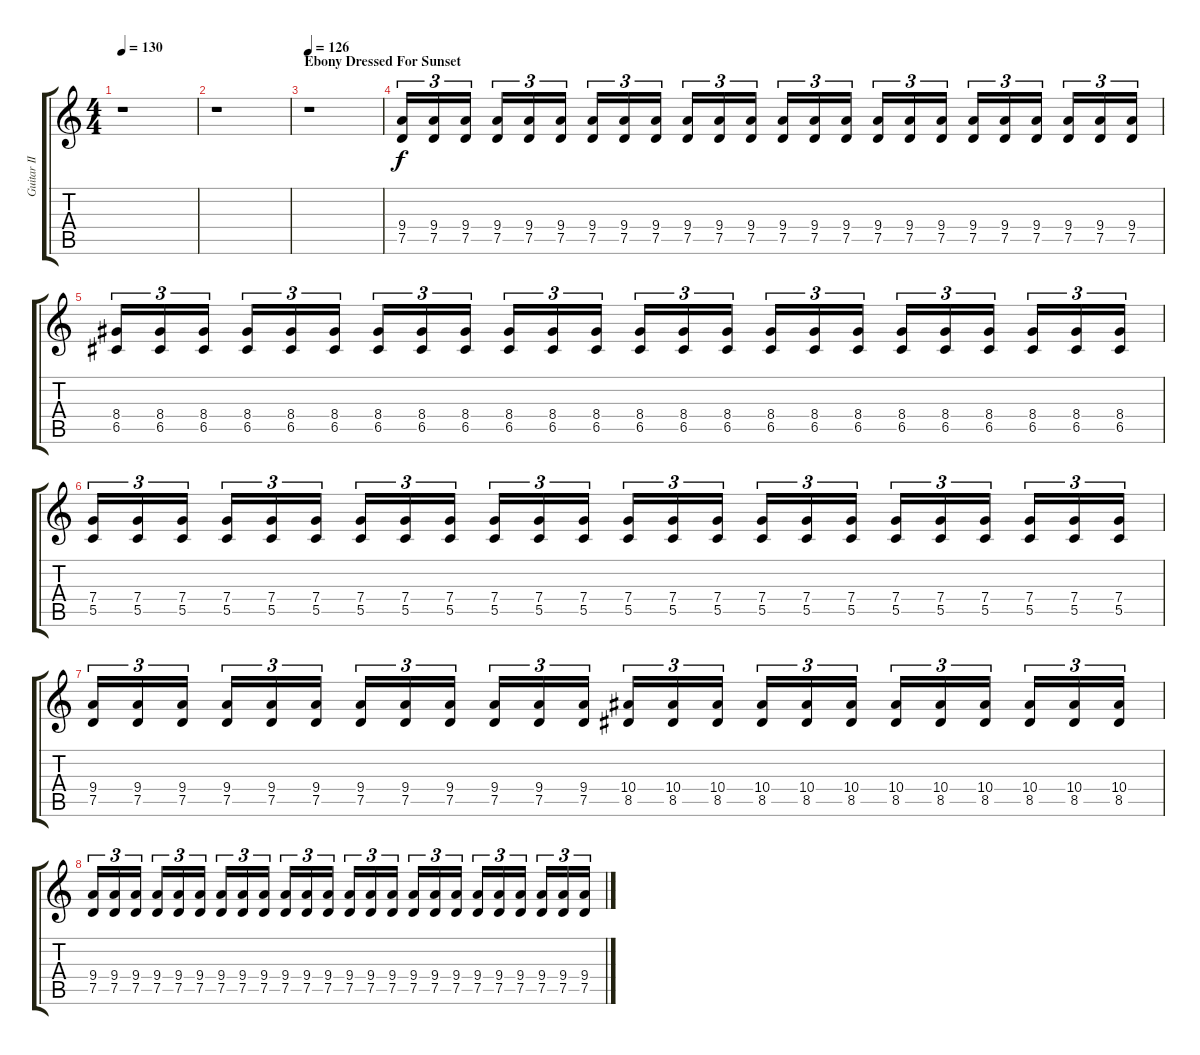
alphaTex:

\track ("Guitar II" "Guitar II") {instrument distortionguitar}
\staff {score tabs}
\tuning (D4 A3 F3 C3 G2 D2) {hide}
\ts (4 4)
\tempo 130
\clef g2
\ks c
r.1{dy f} |
r.1 |
\section ("" "Ebony Dressed For Sunset")
\tempo 126
r.1 |
(9.4 7.5).16{tu (3 2)} (9.4 7.5).16{tu (3 2)} (9.4 7.5).16{tu (3 2)} (9.4 7.5).16{tu (3 2)} (9.4 7.5).16{tu (3 2)} (9.4 7.5).16{tu (3 2)} (9.4 7.5).16{tu (3 2)} (9.4 7.5).16{tu (3 2)} (9.4 7.5).16{tu (3 2)} (9.4 7.5).16{tu (3 2)} (9.4 7.5).16{tu (3 2)} (9.4 7.5).16{tu (3 2)} (9.4 7.5).16{tu (3 2)} (9.4 7.5).16{tu (3 2)} (9.4 7.5).16{tu (3 2)} (9.4 7.5).16{tu (3 2)} (9.4 7.5).16{tu (3 2)} (9.4 7.5).16{tu (3 2)} (9.4 7.5).16{tu (3 2)} (9.4 7.5).16{tu (3 2)} (9.4 7.5).16{tu (3 2)} (9.4 7.5).16{tu (3 2)} (9.4 7.5).16{tu (3 2)} (9.4 7.5).16{tu (3 2)} |
(8.4 6.5).16{tu (3 2)} (8.4 6.5).16{tu (3 2)} (8.4 6.5).16{tu (3 2)} (8.4 6.5).16{tu (3 2)} (8.4 6.5).16{tu (3 2)} (8.4 6.5).16{tu (3 2)} (8.4 6.5).16{tu (3 2)} (8.4 6.5).16{tu (3 2)} (8.4 6.5).16{tu (3 2)} (8.4 6.5).16{tu (3 2)} (8.4 6.5).16{tu (3 2)} (8.4 6.5).16{tu (3 2)} (8.4 6.5).16{tu (3 2)} (8.4 6.5).16{tu (3 2)} (8.4 6.5).16{tu (3 2)} (8.4 6.5).16{tu (3 2)} (8.4 6.5).16{tu (3 2)} (8.4 6.5).16{tu (3 2)} (8.4 6.5).16{tu (3 2)} (8.4 6.5).16{tu (3 2)} (8.4 6.5).16{tu (3 2)} (8.4 6.5).16{tu (3 2)} (8.4 6.5).16{tu (3 2)} (8.4 6.5).16{tu (3 2)} |
(7.4 5.5).16{tu (3 2)} (7.4 5.5).16{tu (3 2)} (7.4 5.5).16{tu (3 2)} (7.4 5.5).16{tu (3 2)} (7.4 5.5).16{tu (3 2)} (7.4 5.5).16{tu (3 2)} (7.4 5.5).16{tu (3 2)} (7.4 5.5).16{tu (3 2)} (7.4 5.5).16{tu (3 2)} (7.4 5.5).16{tu (3 2)} (7.4 5.5).16{tu (3 2)} (7.4 5.5).16{tu (3 2)} (7.4 5.5).16{tu (3 2)} (7.4 5.5).16{tu (3 2)} (7.4 5.5).16{tu (3 2)} (7.4 5.5).16{tu (3 2)} (7.4 5.5).16{tu (3 2)} (7.4 5.5).16{tu (3 2)} (7.4 5.5).16{tu (3 2)} (7.4 5.5).16{tu (3 2)} (7.4 5.5).16{tu (3 2)} (7.4 5.5).16{tu (3 2)} (7.4 5.5).16{tu (3 2)} (7.4 5.5).16{tu (3 2)} |
(9.4 7.5).16{tu (3 2)} (9.4 7.5).16{tu (3 2)} (9.4 7.5).16{tu (3 2)} (9.4 7.5).16{tu (3 2)} (9.4 7.5).16{tu (3 2)} (9.4 7.5).16{tu (3 2)} (9.4 7.5).16{tu (3 2)} (9.4 7.5).16{tu (3 2)} (9.4 7.5).16{tu (3 2)} (9.4 7.5).16{tu (3 2)} (9.4 7.5).16{tu (3 2)} (9.4 7.5).16{tu (3 2)} (10.4 8.5).16{tu (3 2)} (10.4 8.5).16{tu (3 2)} (10.4 8.5).16{tu (3 2)} (10.4 8.5).16{tu (3 2)} (10.4 8.5).16{tu (3 2)} (10.4 8.5).16{tu (3 2)} (10.4 8.5).16{tu (3 2)} (10.4 8.5).16{tu (3 2)} (10.4 8.5).16{tu (3 2)} (10.4 8.5).16{tu (3 2)} (10.4 8.5).16{tu (3 2)} (10.4 8.5).16{tu (3 2)} |
(9.4 7.5).16{tu (3 2)} (9.4 7.5).16{tu (3 2)} (9.4 7.5).16{tu (3 2)} (9.4 7.5).16{tu (3 2)} (9.4 7.5).16{tu (3 2)} (9.4 7.5).16{tu (3 2)} (9.4 7.5).16{tu (3 2)} (9.4 7.5).16{tu (3 2)} (9.4 7.5).16{tu (3 2)} (9.4 7.5).16{tu (3 2)} (9.4 7.5).16{tu (3 2)} (9.4 7.5).16{tu (3 2)} (9.4 7.5).16{tu (3 2)} (9.4 7.5).16{tu (3 2)} (9.4 7.5).16{tu (3 2)} (9.4 7.5).16{tu (3 2)} (9.4 7.5).16{tu (3 2)} (9.4 7.5).16{tu (3 2)} (9.4 7.5).16{tu (3 2)} (9.4 7.5).16{tu (3 2)} (9.4 7.5).16{tu (3 2)} (9.4 7.5).16{tu (3 2)} (9.4 7.5).16{tu (3 2)} (9.4 7.5).16{tu (3 2)}
